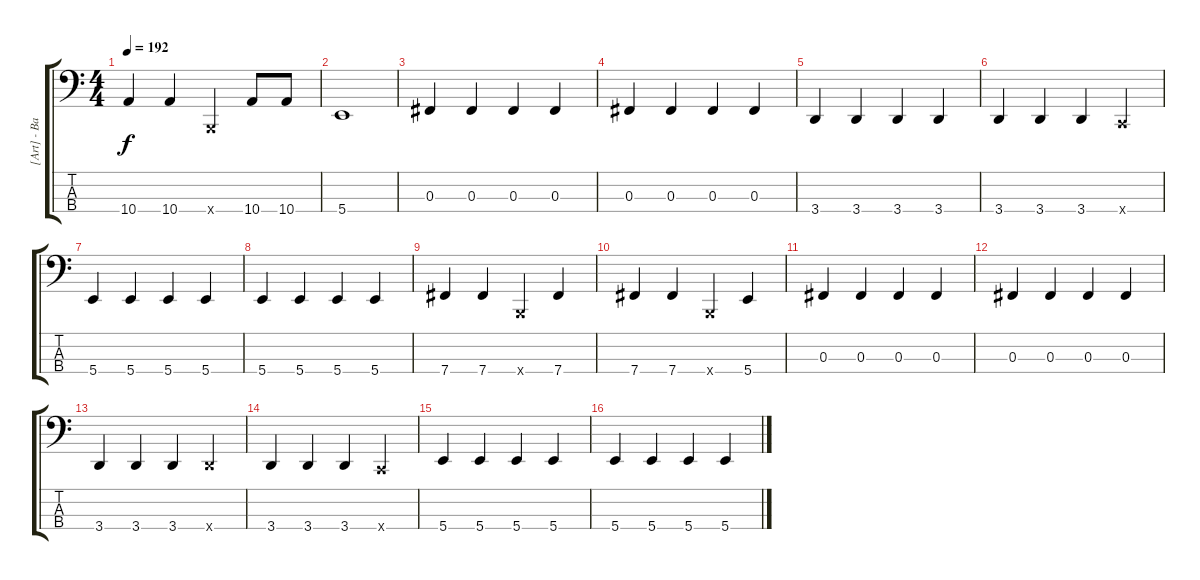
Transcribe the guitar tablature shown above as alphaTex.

\track ("[Art] - Bass Guitar" "[Art] - Ba") {instrument electricbasspick}
\staff {score tabs}
\tuning (E2 B1 Gb1 B0) {hide}
\ts (4 4)
\tempo 192
\clef f4
\ks c
10.4.4{dy f} 10.4.4 0.4{x}.4 10.4.8 10.4.8 |
5.4.1 |
0.3.4 0.3.4 0.3.4 0.3.4 |
0.3.4 0.3.4 0.3.4 0.3.4 |
3.4.4 3.4.4 3.4.4 3.4.4 |
3.4.4 3.4.4 3.4.4 1.4{x}.4 |
5.4.4 5.4.4 5.4.4 5.4.4 |
5.4.4 5.4.4 5.4.4 5.4.4 |
7.4.4 7.4.4 0.4{x}.4 7.4.4 |
7.4.4 7.4.4 0.4{x}.4 5.4.4 |
0.3.4 0.3.4 0.3.4 0.3.4 |
0.3.4 0.3.4 0.3.4 0.3.4 |
3.4.4 3.4.4 3.4.4 3.4{x}.4 |
3.4.4 3.4.4 3.4.4 1.4{x}.4 |
5.4.4 5.4.4 5.4.4 5.4.4 |
5.4.4 5.4.4 5.4.4 5.4.4
